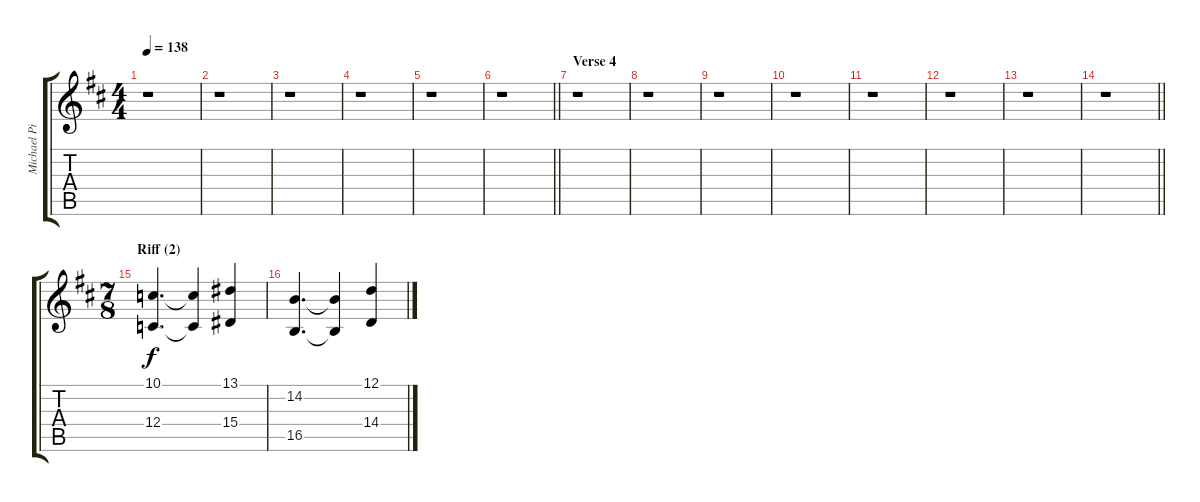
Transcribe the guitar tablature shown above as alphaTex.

\track ("Michael Pinnella (keyboard)" "Michael Pi") {instrument stringensemble1}
\staff {score tabs}
\tuning (D4 A3 F3 C3 G2 D2) {hide}
\ts (4 4)
\tempo 138
\clef g2
\ks bminor
r.1{dy f} |
r.1 |
r.1 |
r.1 |
r.1 |
\barLineRight lightlight
r.1 |
\section ("" "Verse 4")
r.1 |
r.1 |
r.1 |
r.1 |
r.1 |
r.1 |
r.1 |
\barLineRight lightlight
r.1 |
\ts (7 8)
\section ("" "Riff (2)")
(10.1 12.4).4{d} (10.1{t} 12.4{t}).4 (13.1 15.4).4 |
(14.2 16.5).4{d} (14.2{t} 16.5{t}).4 (12.1 14.4).4
